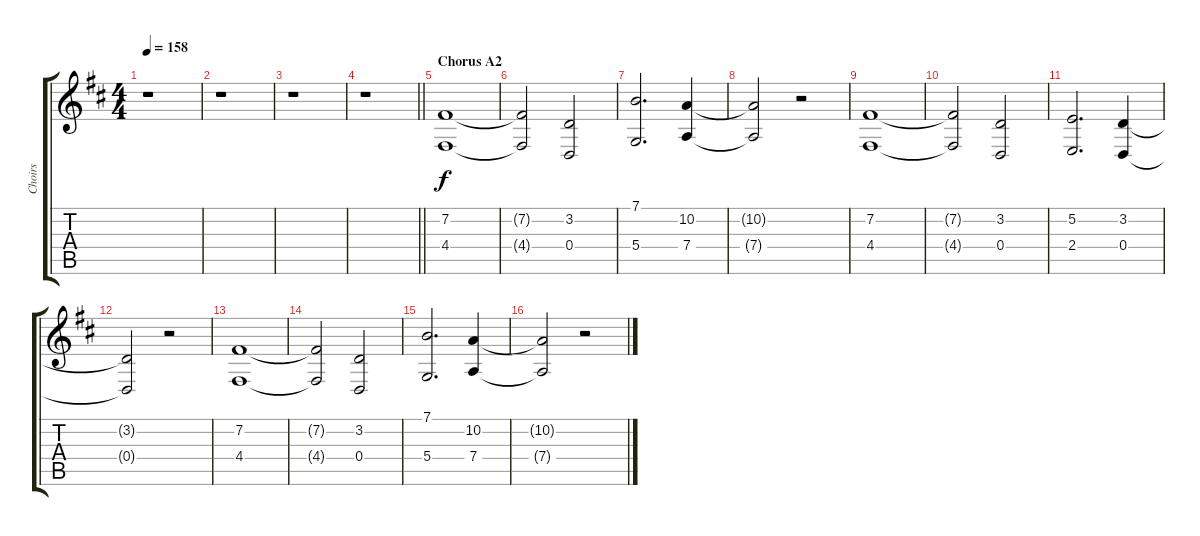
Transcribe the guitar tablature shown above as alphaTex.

\track ("Choirs" "Choirs") {instrument choiraahs}
\staff {score tabs}
\tuning (E4 B3 G3 D3 A2 E2) {hide}
\ts (4 4)
\tempo 158
\clef g2
\ks d
r.1{dy f} |
r.1 |
r.1 |
\barLineRight lightlight
r.1 |
\section ("" "Chorus A2")
(7.2 4.4).1{volume 5} |
(7.2{t} 4.4{t}).2{beam merge} (3.2 0.4).2 |
(7.1 5.4).2{d} (10.2 7.4).4 |
(10.2{t} 7.4{t}).2 r.2 |
(7.2 4.4).1 |
(7.2{t} 4.4{t}).2{beam merge} (3.2 0.4).2 |
(5.2 2.4).2{d} (3.2 0.4).4 |
(3.2{t} 0.4{t}).2 r.2 |
(7.2 4.4).1 |
(7.2{t} 4.4{t}).2{beam merge} (3.2 0.4).2 |
(7.1 5.4).2{d} (10.2 7.4).4 |
(10.2{t} 7.4{t}).2 r.2
